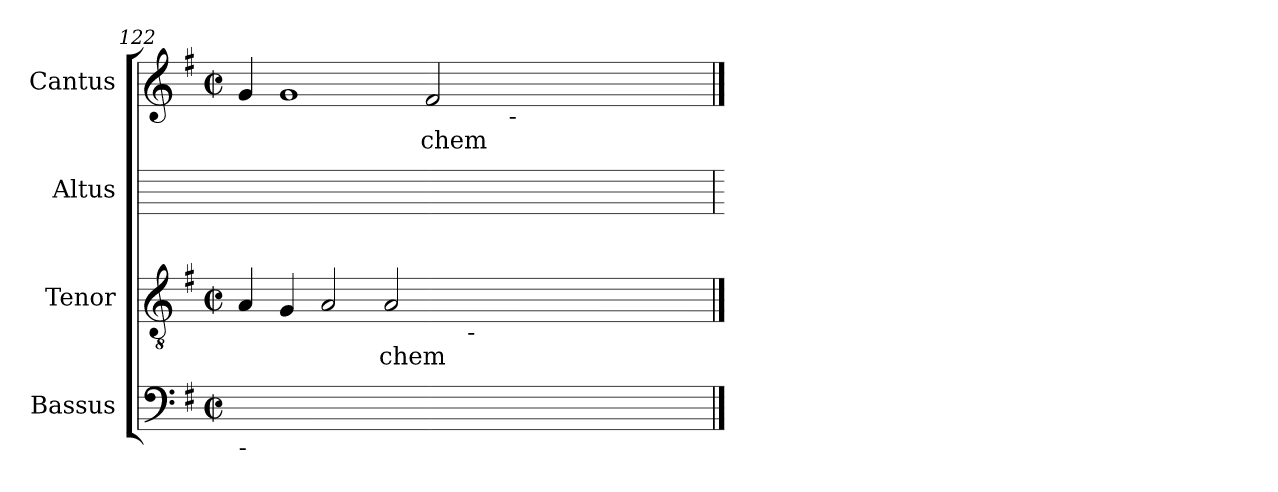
**kern	**text	**kern	**text	**kern	**kern	**text
*part4	*part4	*part3	*part3	*part2	*part1	*part1
*staff4	*staff4	*staff3	*staff3	*staff2	*staff1	*staff1
*I"Bassus	*	*I"Tenor	*	*I"Altus	*I"Cantus	*
*I'Bassus	*	*I'Tenor	*	*I'Altus	*I'Cantus	*
*clefF4	*	*clefGv2	*	*	*clefG2	*
*k[f#]	*	*k[f#]	*	*	*k[f#]	*
*G:	*	*G:	*	*	*G:	*
*M4/2	*	*M4/2	*	*	*M4/2	*
*met(c|)	*	*met(c|)	*	*	*met(c|)	*
=122	=122	=122	=122	=122	=122	=122
!LO:TX:b:t=-	!	!	!	!	!	!
!	!LO:LY:b	!	!	!	!	!
0GGyy	Schall.	4A	.	4ryy	4g	.
.	.	4G	.	2%7ryy	1g	.
.	.	2A	.	.	.	.
!	!	!	!LO:LY:b	!	!	!
.	.	2A	-chem	.	.	.
!	!	!	!	!	!	!LO:LY:b
.	.	.	.	.	2f#	-chem
!	!	!LO:TX:b:t=-	!	!	!	!
!	!	!	!LO:LY:b	!	!	!
.	.	0Gyy	Schall.	.	.	.
!	!	!	!	!	!LO:TX:b:t=-	!
!	!	!	!	!	!	!LO:LY:b
.	.	.	.	.	0gyy	Schall.
1..ryy	.	.	.	.	.	.
.	.	4ryy	.	.	.	.
==	==	==	==	=	==	==
*-	*-	*-	*-	*-	*-	*-
